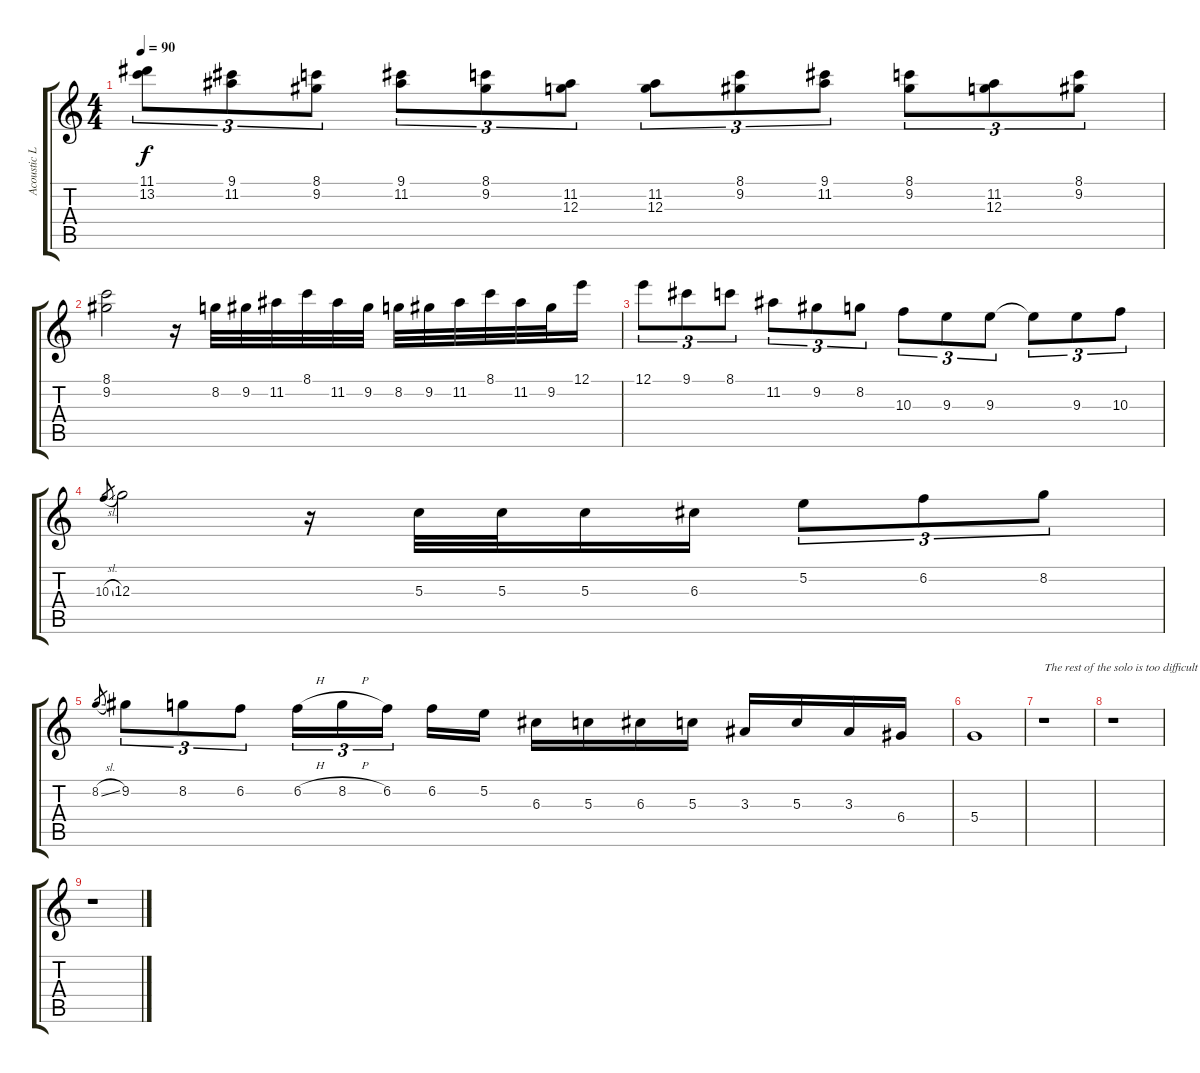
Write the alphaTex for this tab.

\track ("Acoustic Lead" "Acoustic L") {instrument acousticguitarnylon}
\staff {score tabs}
\tuning (E4 B3 G3 D3 A2 E2) {hide}
\ts (4 4)
\tempo 90
\clef g2
\ks c
(11.1 13.2).8{tu (3 2) dy f} (9.1 11.2).8{tu (3 2)} (8.1 9.2).8{tu (3 2)} (9.1 11.2).8{tu (3 2)} (8.1 9.2).8{tu (3 2)} (11.2 12.3).8{tu (3 2)} (11.2 12.3).8{tu (3 2)} (8.1 9.2).8{tu (3 2)} (9.1 11.2).8{tu (3 2)} (8.1 9.2).8{tu (3 2)} (11.2 12.3).8{tu (3 2)} (8.1 9.2).8{tu (3 2)} |
(8.1 9.2).2 r.16 8.2.32 9.2.32 11.2.32 8.1.32 11.2.32 9.2.32 8.2.32 9.2.32 11.2.32 8.1.32 11.2.32 9.2.32 12.1.16 |
12.1.8{tu (3 2)} 9.1.8{tu (3 2)} 8.1.8{tu (3 2)} 11.2.8{tu (3 2)} 9.2.8{tu (3 2)} 8.2.8{tu (3 2)} 10.3.8{tu (3 2)} 9.3.8{tu (3 2)} 9.3.8{tu (3 2)} 9.3{t}.8{tu (3 2)} 9.3.8{tu (3 2)} 10.3.8{tu (3 2)} |
10.3{sl}.8{gr} 12.3.2 r.16 5.3.32 5.3.32 5.3.16 6.3.16 5.2.8{tu (3 2)} 6.2.8{tu (3 2)} 8.2.8{tu (3 2)} |
8.2{sl}.8{gr} 9.2.8{tu (3 2)} 8.2.8{tu (3 2)} 6.2.8{tu (3 2)} 6.2{h}.16{tu (3 2)} 8.2{h}.16{tu (3 2)} 6.2.16{tu (3 2) beam splitsecondary} 6.2.16 5.2.16 6.3.16 5.3.16 6.3.16 5.3.16 3.3.16 5.3.16 3.3.16 6.4.16 |
5.4.1 |
r.1{txt "The rest of the solo is too difficult to hear   xD"} |
r.1 |
r.1
